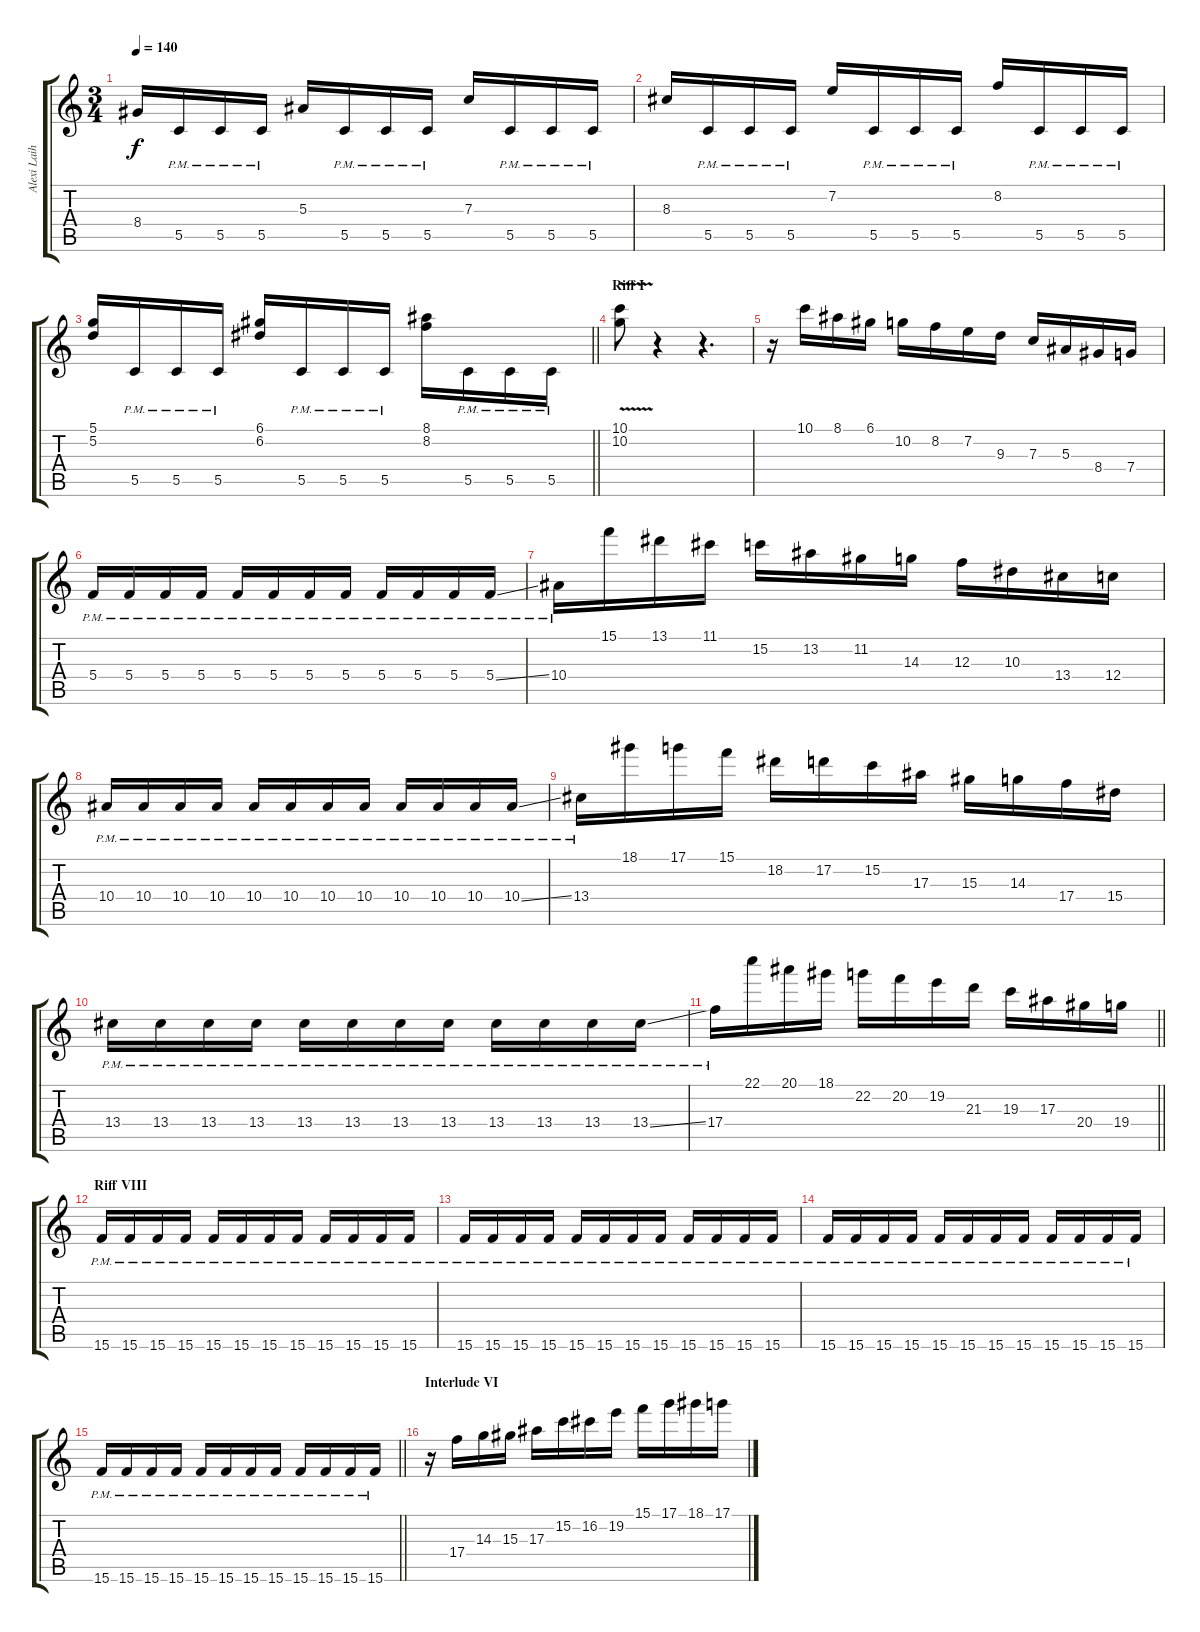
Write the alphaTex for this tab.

\track ("Alexi Laiho (Guitar I)" "Alexi Laih") {instrument distortionguitar}
\staff {score tabs}
\tuning (D4 A3 F3 C3 G2 D2) {hide}
\ts (3 4)
\tempo 140
\clef g2
\ks c
8.4.16{dy f} 5.5{pm}.16 5.5{pm}.16 5.5{pm}.16 5.3.16 5.5{pm}.16 5.5{pm}.16 5.5{pm}.16 7.3.16 5.5{pm}.16 5.5{pm}.16 5.5{pm}.16 |
8.3.16 5.5{pm}.16 5.5{pm}.16 5.5{pm}.16 7.2.16 5.5{pm}.16 5.5{pm}.16 5.5{pm}.16 8.2.16 5.5{pm}.16 5.5{pm}.16 5.5{pm}.16 |
\barLineRight lightlight
(5.1 5.2).16 5.5{pm}.16 5.5{pm}.16 5.5{pm}.16 (6.1 6.2).16 5.5{pm}.16 5.5{pm}.16 5.5{pm}.16 (8.1 8.2).16 5.5{pm}.16 5.5{pm}.16 5.5{pm}.16 |
\section ("" "Riff I")
(10.1{v} 10.2{v}).8 r.4 r.4{d} |
r.16 10.1.16 8.1.16 6.1.16 10.2.16 8.2.16 7.2.16 9.3.16 7.3.16 5.3.16 8.4.16 7.4.16 |
5.4{pm}.16 5.4{pm}.16 5.4{pm}.16 5.4{pm}.16 5.4{pm}.16 5.4{pm}.16 5.4{pm}.16 5.4{pm}.16 5.4{pm}.16 5.4{pm}.16 5.4{pm}.16 5.4{ss pm}.16 |
10.4{pm}.16 15.1.16 13.1.16 11.1.16 15.2.16 13.2.16 11.2.16 14.3.16 12.3.16 10.3.16 13.4.16 12.4.16 |
10.4{pm}.16 10.4{pm}.16 10.4{pm}.16 10.4{pm}.16 10.4{pm}.16 10.4{pm}.16 10.4{pm}.16 10.4{pm}.16 10.4{pm}.16 10.4{pm}.16 10.4{pm}.16 10.4{ss pm}.16 |
13.4{pm}.16 18.1.16 17.1.16 15.1.16 18.2.16 17.2.16 15.2.16 17.3.16 15.3.16 14.3.16 17.4.16 15.4.16 |
13.4{pm}.16 13.4{pm}.16 13.4{pm}.16 13.4{pm}.16 13.4{pm}.16 13.4{pm}.16 13.4{pm}.16 13.4{pm}.16 13.4{pm}.16 13.4{pm}.16 13.4{pm}.16 13.4{ss pm}.16 |
\barLineRight lightlight
17.4{pm}.16 22.1.16 20.1.16 18.1.16 22.2.16 20.2.16 19.2.16 21.3.16 19.3.16 17.3.16 20.4.16 19.4.16 |
\section ("" "Riff VIII")
15.6{pm}.16 15.6{pm}.16 15.6{pm}.16 15.6{pm}.16 15.6{pm}.16 15.6{pm}.16 15.6{pm}.16 15.6{pm}.16 15.6{pm}.16 15.6{pm}.16 15.6{pm}.16 15.6{pm}.16 |
15.6{pm}.16 15.6{pm}.16 15.6{pm}.16 15.6{pm}.16 15.6{pm}.16 15.6{pm}.16 15.6{pm}.16 15.6{pm}.16 15.6{pm}.16 15.6{pm}.16 15.6{pm}.16 15.6{pm}.16 |
15.6{pm}.16 15.6{pm}.16 15.6{pm}.16 15.6{pm}.16 15.6{pm}.16 15.6{pm}.16 15.6{pm}.16 15.6{pm}.16 15.6{pm}.16 15.6{pm}.16 15.6{pm}.16 15.6{pm}.16 |
\barLineRight lightlight
15.6{pm}.16 15.6{pm}.16 15.6{pm}.16 15.6{pm}.16 15.6{pm}.16 15.6{pm}.16 15.6{pm}.16 15.6{pm}.16 15.6{pm}.16 15.6{pm}.16 15.6{pm}.16 15.6{pm}.16 |
\section ("" "Interlude VI")
r.16 17.4.16 14.3.16 15.3.16 17.3.16 15.2.16 16.2.16 19.2.16 15.1.16 17.1.16 18.1.16 17.1.16
